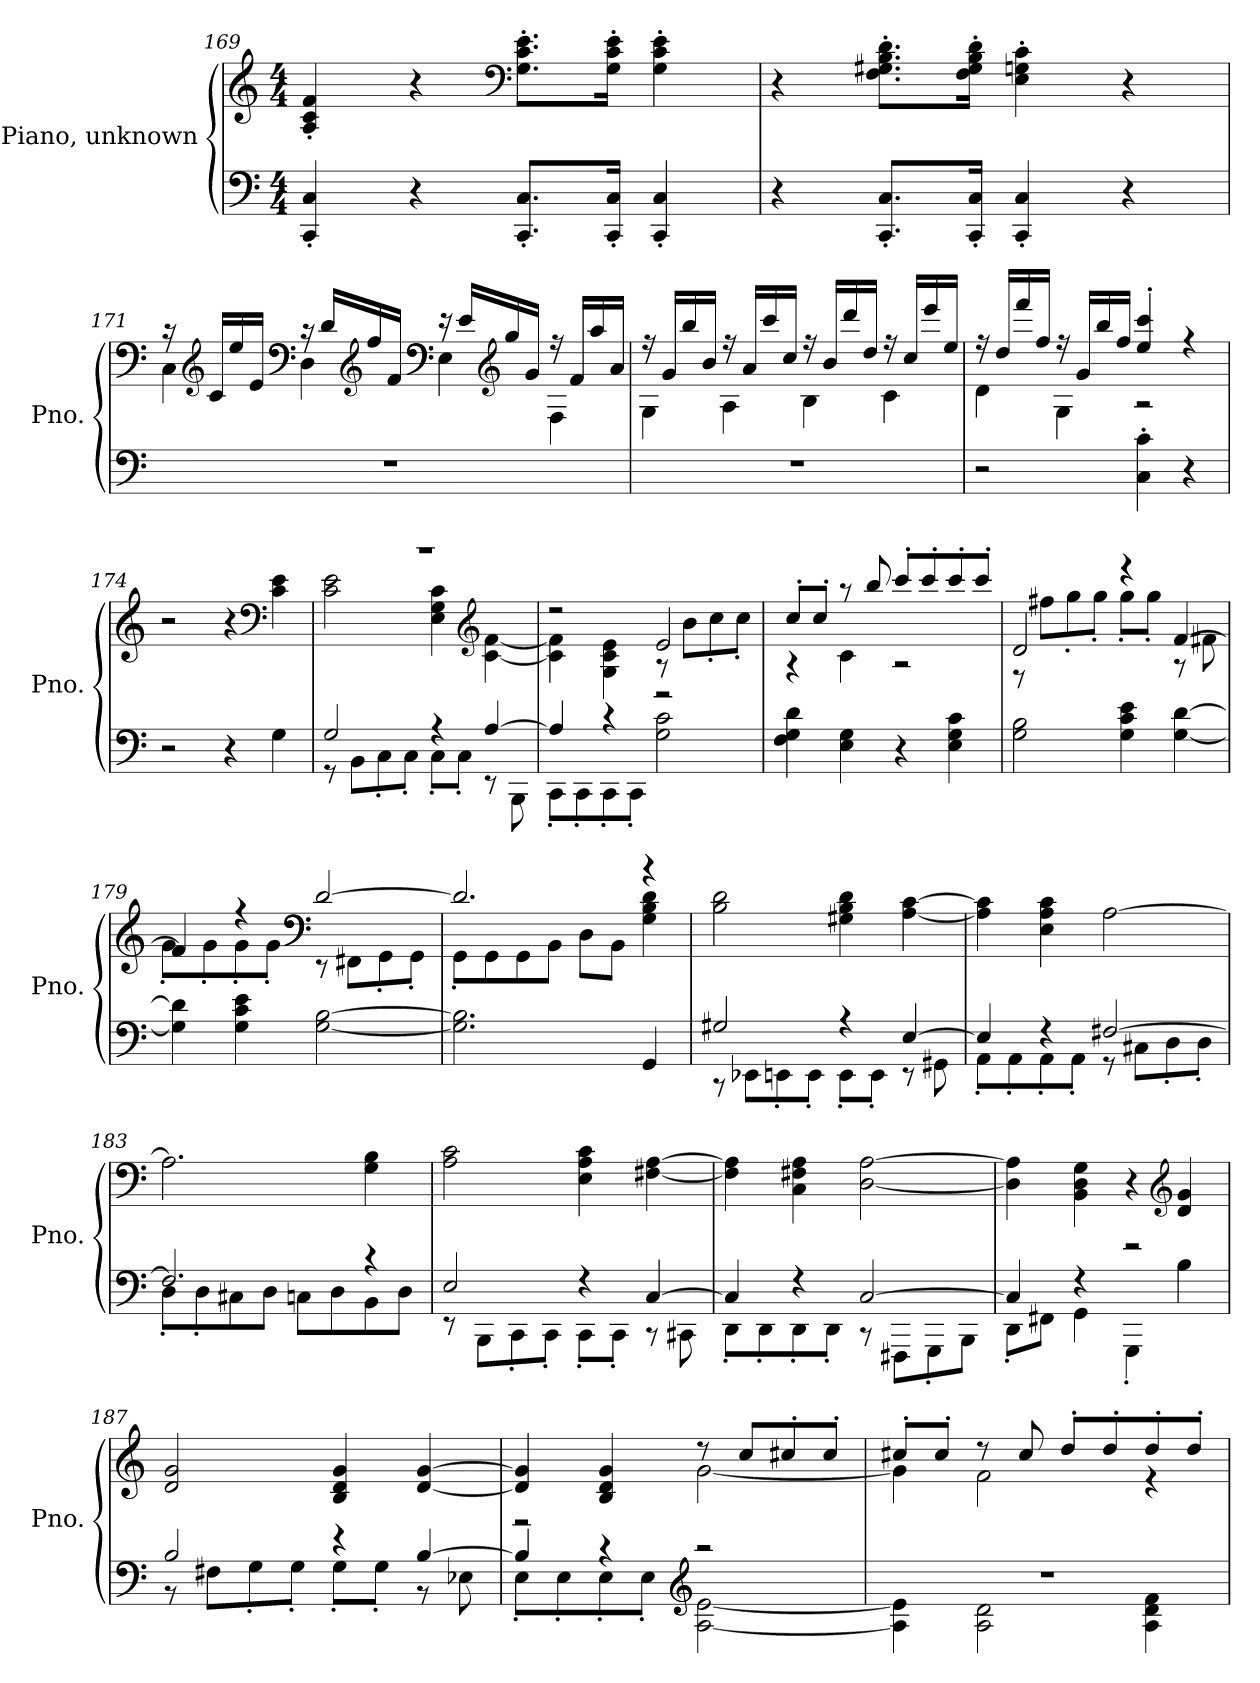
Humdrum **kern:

**kern	**kern
*part1	*part1
*staff2	*staff1
*I"Piano, unknown	*
*I'Pno.	*
*clefF4	*clefG2
*k[]	*k[]
*M4/4	*M4/4
=169	=169
4CC/' 4C/'	4A/' 4c/' 4f/'
4r	4r
*	*clefF4
8.CC/' 8.C/'L	8.G\' 8.c\' 8.e\'L
16CC/' 16C/'Jk	16G\' 16c\' 16e\'Jk
4CC/' 4C/'	4G\' 4c\' 4e\'
=170	=170
4r	4r
8.CC/' 8.C/'L	8.F\' 8.G#X\' 8.B\' 8.d\'L
16CC/' 16C/'Jk	16F\' 16G#\' 16B\' 16d\'Jk
4CC/' 4C/'	4E\' 4Gn\' 4c\'
4r	4r
!!LO:LB:g=z
=171	=171
*	*^
1r	16r	4C\
*	*clefG2	*
.	16c/LL	.
.	16ee/	.
.	16e/JJ	.
*	*clefF4	*
.	16r	4D\
.	16d/LL	.
*	*clefG2	*
.	16ff/	.
.	16f/JJ	.
*	*clefF4	*
.	16r	4E\
.	16e/LL	.
*	*clefG2	*
.	16gg/	.
.	16g/JJ	.
.	16r	4F\
.	16f/LL	.
.	16aa/	.
.	16a/JJ	.
=172	=172	=172
1r	16r	4G\
.	16g/LL	.
.	16bb/	.
.	16b/JJ	.
.	16r	4A\
.	16a/LL	.
.	16ccc/	.
.	16cc/JJ	.
.	16r	4B\
.	16b/LL	.
.	16ddd/	.
.	16dd/JJ	.
.	16r	4c\
.	16cc/LL	.
.	16eee/	.
.	16ee/JJ	.
!!LO:LB:g=z	!!
=173	=173	=173
2r	16r	4d\
.	16dd/LL	.
.	16fff/	.
.	16ff/JJ	.
.	16r	4G\
.	16g/LL	.
.	16bb/	.
.	16ff/JJ	.
4C\' 4c\'	4ee/' 4ccc/'	2r
4r	4r	.
*	*v	*v
=174	=174
2r	2r
4r	4r
*	*clefF4
4G\	4c\ 4e\
=175	=175
*^	*^
2G/	8r	1r	2c\ 2e\
.	8BB\L	.	.
.	8C'\	.	.
.	8C'\J	.	.
4r	8C'\L	.	4E\ 4G\ 4c\
.	8C'\J	.	.
*	*	*clefG2	*
[4A/	8r	.	[4c\ [4f\
.	8BBB\	.	.
=176	=176	=176	=176
4A/]	8CC'\L	2r	4c\] 4f\]
.	8CC'\	.	.
4r	8CC'\	.	4G\ 4c\ 4e\
.	8CC'\J	.	.
2r	2G\ 2c\	2e/	8r
.	.	.	8b\L
.	.	.	8cc'\
.	.	.	8cc'\J
*v	*v	*	*
!!LO:LB:g=z	!!
=177	=177	=177
4F\ 4G\ 4d\	8cc'/L	4r
.	8cc'/J	.
4E\ 4G\	8r	4c\
.	8bb/	.
4r	8ccc'/L	2r
.	8ccc'/	.
4E\ 4G\ 4c\	8ccc'/	.
.	8ccc'/J	.
=178	=178	=178
2G\ 2B\	2d/	8r
.	.	8ff#X\L
.	.	8gg'\
.	.	8gg'\J
4G\ 4c\ 4e\	4r	8gg'\L
.	.	8gg'\J
[4G\ [4d\	[4f/	8r
.	.	8f#X\
=179	=179	=179
4G\] 4d\]	4f/]	8g'\L
.	.	8g'\
4G\ 4c\ 4e\	4r	8g'\
.	.	8g'\J
*	*clefF4	*
[2G\ [2B\	[2d/	8r
.	.	8FF#X\L
.	.	8GG'\
.	.	8GG'\J
=180	=180	=180
2.G\] 2.B\]	2.d/]	8GG'\L
.	.	8GG\
.	.	8GG\
.	.	8BB\J
.	.	8D\L
.	.	8BB\J
4GG/	4r	4G\ 4B\ 4d\
*	*v	*v
!!LO:LB:g=z
=181	=181
*^	*
2G#X/	8r	2B\ 2d\
.	8EE-X\L	.
.	8EEn'\	.
.	8EE'\J	.
4r	8EE'\L	4G#X\ 4B\ 4d\
.	8EE'\J	.
[4E/	8r	[4A\ [4c\
.	8GG#X\	.
=182	=182	=182
4E/]	8AA'\L	4A\] 4c\]
.	8AA'\	.
4r	8AA'\	4E\ 4A\ 4c\
.	8AA'\J	.
[2F#X/	8r	[2A\
.	8C#X\L	.
.	8D'\	.
.	8D'\J	.
=183	=183	=183
2.F#/]	8D'\L	2.A\]
.	8D'\	.
.	8C#X\	.
.	8D\J	.
.	8Cn\L	.
.	8D\	.
4r	8BB\	4G\ 4B\
.	8D\J	.
=184	=184	=184
2E/	8r	2A\ 2c\
.	8BBB\L	.
.	8CC'\	.
.	8CC'\J	.
4r	8CC'\L	4E\ 4A\ 4c\
.	8CC'\J	.
[4C/	8r	[4F#X\ [4A\
.	8CC#X\	.
!!LO:LB:g=z
=185	=185	=185
4C/]	8DD'\L	4F#\] 4A\]
.	8DD'\	.
4r	8DD'\	4C\ 4F#X\ 4A\
.	8DD'\J	.
[2C/	8r	[2D\ [2A\
.	8FFF#X\L	.
.	8GGG'\	.
.	8BBB\J	.
=186	=186	=186
4C/]	8DD'\L	4D\] 4A\]
.	8FF#X\J	.
4r	4GG\	4BB\ 4D\ 4G\
2r	4GGG'\	4r
*	*	*clefG2
.	4B\	4d/ 4g/
=187	=187	=187
2B/	8r	2d/ 2g/
.	8F#X\L	.
.	8G'\	.
.	8G'\J	.
4r	8G'\L	4B/ 4d/ 4g/
.	8G'\J	.
[4B/	8r	[4d/ [4g/
.	8E-X\	.
=188	=188	=188
*	*	*^
4B/]	8E'\L	4d/] 4g/]	2r
.	8E'\	.	.
4r	8E'\	4B/ 4d/ 4g/	.
.	8E'\J	.	.
*clefG2	*	*	*
2r	[2A\ [2e\	8r	[2g\
.	.	8cc/L	.
.	.	8cc#X'/	.
.	.	8cc#'/J	.
!!LO:PB:g=z	!!
=189	=189	=189	=189
1r	4A\] 4e\]	8cc#X'/L	4g\]
.	.	8cc#'/J	.
.	2A\ 2d\	8r	2f\
.	.	8cc#/	.
.	.	8dd'/L	.
.	.	8dd'/	.
.	4A\ 4d\ 4f\	8dd'/	4r
.	.	8dd'/J	.
*v	*v	*	*
*	*v	*v
=	=
*-	*-
